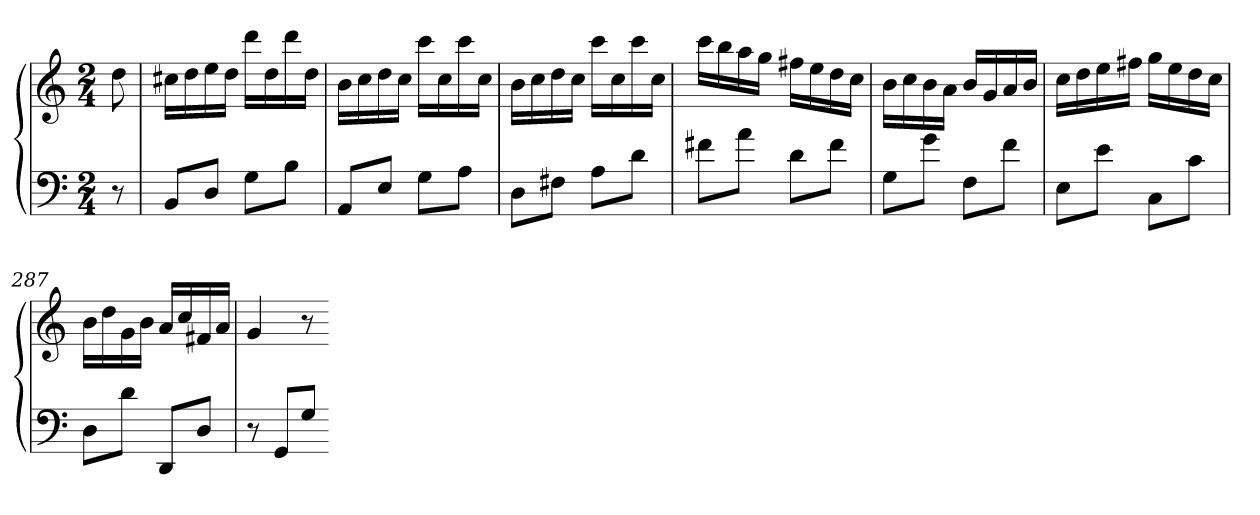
**kern	**kern
*part1	*part1
*staff2	*staff1
*clefF4	*clefG2
*k[]	*k[]
*C:	*C:
*M2/4	*M2/4
=	=
8r	8dd
=281	=281
8BBL	16cc#XLL
.	16dd
8DJ	16ee
.	16ddJJ
8GL	16dddLL
.	16dd
8BJ	16ddd
.	16ddJJ
=282	=282
8AAL	16bLL
.	16cc
8EJ	16dd
.	16ccJJ
8GL	16cccLL
.	16cc
8AJ	16ccc
.	16ccJJ
=283	=283
8DL	16bLL
.	16cc
8F#XJ	16dd
.	16ccJJ
8AL	16cccLL
.	16cc
8dJ	16ccc
.	16ccJJ
=284	=284
8f#XL	16cccLL
.	16bb
8aJ	16aa
.	16ggJJ
8dL	16ff#XLL
.	16ee
8f#J	16dd
.	16ccJJ
=285	=285
8GL	16bLL
.	16cc
8gJ	16b
.	16aJJ
8FL	16bLL
.	16g
8fJ	16a
.	16bJJ
=286	=286
8EL	16ccLL
.	16dd
8eJ	16ee
.	16ff#XJJ
8CL	16ggLL
.	16ee
8cJ	16dd
.	16ccJJ
=287	=287
8DL	16bLL
.	16dd
8dJ	16g
.	16bJJ
8DDL	16aLL
.	16cc
8DJ	16f#X
.	16aJJ
=288	=288
8r	4g
8GGL	.
8GJ	8r
=-	=-
*-	*-
